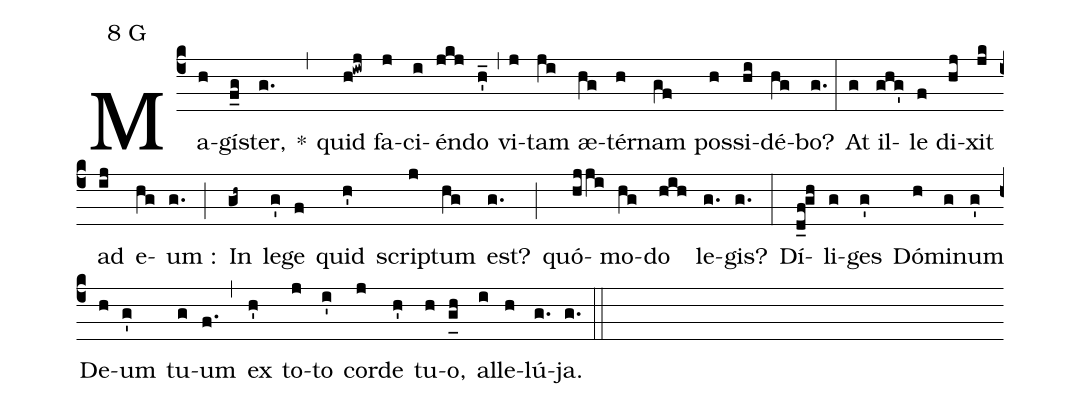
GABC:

mode:8 G;
%%
(c4) Ma(h)gí(f_g)ster,(g.) *(,) quid(h!iwj) fa(j)ci(i)én(jkj)do(h'_) (,) vi(j)tam(ji) æ(hg)tér(h)nam(gf) pos(h)si(hi)dé(hg)bo?(g.) (:) At(g) il(ghg')le(f) di(hj)xit(jk) ad(ij) e(hg)um :(g.) (;) In(gh~) le(g')ge(f) quid(h') scri(j)ptum(hg) est?(g.) (;) quó(hjji)mo(hg)do(hih) le(g.)gis?(g.) (:) Dí(d_f!gh)li(g)ges(g') Dó(h)mi(g)num(g') De(h)um(g') tu(g)um(f.) (,) ex(h') to(j)to(i') cor(j)de(h') tu(h)o,(g_[uh:l]h) al(i)le(h)lú(g.)ja.(g.) (::)
